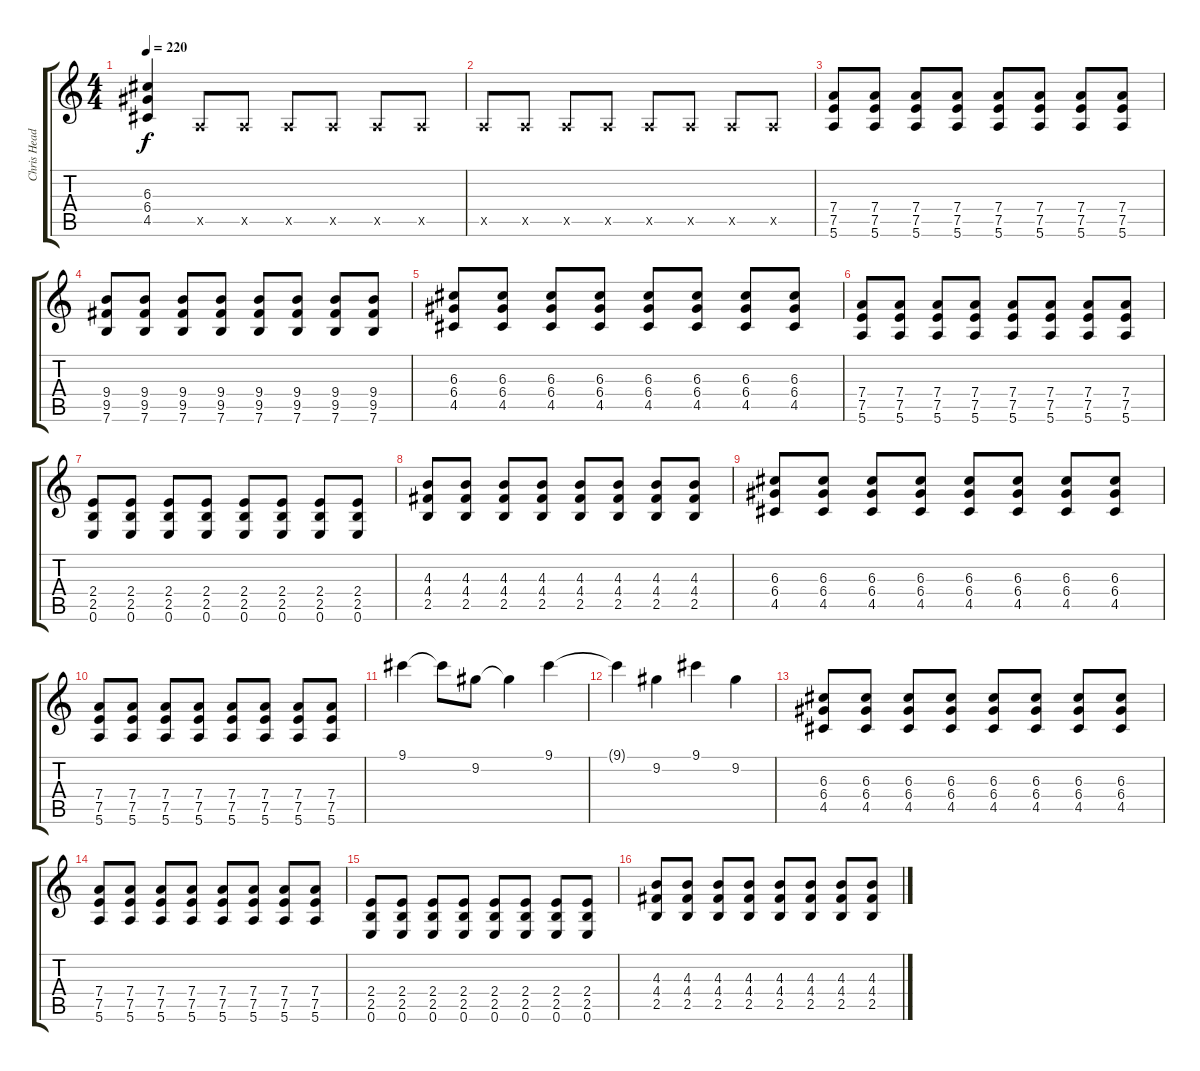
\track ("Chris Head (Guitar/ backup Vox)" "Chris Head") {instrument distortionguitar}
\staff {score tabs}
\tuning (E4 B3 G3 D3 A2 E2) {hide}
\ts (4 4)
\tempo 220
\clef g2
\ks c
(6.3 6.4 4.5).4{dy f} 0.5{x}.8 0.5{x}.8 0.5{x}.8 0.5{x}.8 0.5{x}.8 0.5{x}.8 |
0.5{x}.8 0.5{x}.8 0.5{x}.8 0.5{x}.8 0.5{x}.8 0.5{x}.8 0.5{x}.8 0.5{x}.8 |
(7.4 7.5 5.6).8 (7.4 7.5 5.6).8 (7.4 7.5 5.6).8 (7.4 7.5 5.6).8 (7.4 7.5 5.6).8 (7.4 7.5 5.6).8 (7.4 7.5 5.6).8 (7.4 7.5 5.6).8 |
(9.4 9.5 7.6).8 (9.4 9.5 7.6).8 (9.4 9.5 7.6).8 (9.4 9.5 7.6).8 (9.4 9.5 7.6).8 (9.4 9.5 7.6).8 (9.4 9.5 7.6).8 (9.4 9.5 7.6).8 |
(6.3 6.4 4.5).8 (6.3 6.4 4.5).8 (6.3 6.4 4.5).8 (6.3 6.4 4.5).8 (6.3 6.4 4.5).8 (6.3 6.4 4.5).8 (6.3 6.4 4.5).8 (6.3 6.4 4.5).8 |
(7.4 7.5 5.6).8 (7.4 7.5 5.6).8 (7.4 7.5 5.6).8 (7.4 7.5 5.6).8 (7.4 7.5 5.6).8 (7.4 7.5 5.6).8 (7.4 7.5 5.6).8 (7.4 7.5 5.6).8 |
(2.4 2.5 0.6).8 (2.4 2.5 0.6).8 (2.4 2.5 0.6).8 (2.4 2.5 0.6).8 (2.4 2.5 0.6).8 (2.4 2.5 0.6).8 (2.4 2.5 0.6).8 (2.4 2.5 0.6).8 |
(4.3 4.4 2.5).8 (4.3 4.4 2.5).8 (4.3 4.4 2.5).8 (4.3 4.4 2.5).8 (4.3 4.4 2.5).8 (4.3 4.4 2.5).8 (4.3 4.4 2.5).8 (4.3 4.4 2.5).8 |
(6.3 6.4 4.5).8 (6.3 6.4 4.5).8 (6.3 6.4 4.5).8 (6.3 6.4 4.5).8 (6.3 6.4 4.5).8 (6.3 6.4 4.5).8 (6.3 6.4 4.5).8 (6.3 6.4 4.5).8 |
(7.4 7.5 5.6).8 (7.4 7.5 5.6).8 (7.4 7.5 5.6).8 (7.4 7.5 5.6).8 (7.4 7.5 5.6).8 (7.4 7.5 5.6).8 (7.4 7.5 5.6).8 (7.4 7.5 5.6).8 |
9.1.4 9.1{t}.8 9.2.8 9.2{t}.4 9.1.4 |
9.1{t}.4 9.2.4 9.1.4 9.2.4 |
(6.3 6.4 4.5).8{instrument overdrivenguitar} (6.3 6.4 4.5).8 (6.3 6.4 4.5).8 (6.3 6.4 4.5).8 (6.3 6.4 4.5).8 (6.3 6.4 4.5).8 (6.3 6.4 4.5).8 (6.3 6.4 4.5).8 |
(7.4 7.5 5.6).8 (7.4 7.5 5.6).8 (7.4 7.5 5.6).8 (7.4 7.5 5.6).8 (7.4 7.5 5.6).8 (7.4 7.5 5.6).8 (7.4 7.5 5.6).8 (7.4 7.5 5.6).8 |
(2.4 2.5 0.6).8 (2.4 2.5 0.6).8 (2.4 2.5 0.6).8 (2.4 2.5 0.6).8 (2.4 2.5 0.6).8 (2.4 2.5 0.6).8 (2.4 2.5 0.6).8 (2.4 2.5 0.6).8 |
(4.3 4.4 2.5).8 (4.3 4.4 2.5).8 (4.3 4.4 2.5).8 (4.3 4.4 2.5).8 (4.3 4.4 2.5).8 (4.3 4.4 2.5).8 (4.3 4.4 2.5).8 (4.3 4.4 2.5).8
